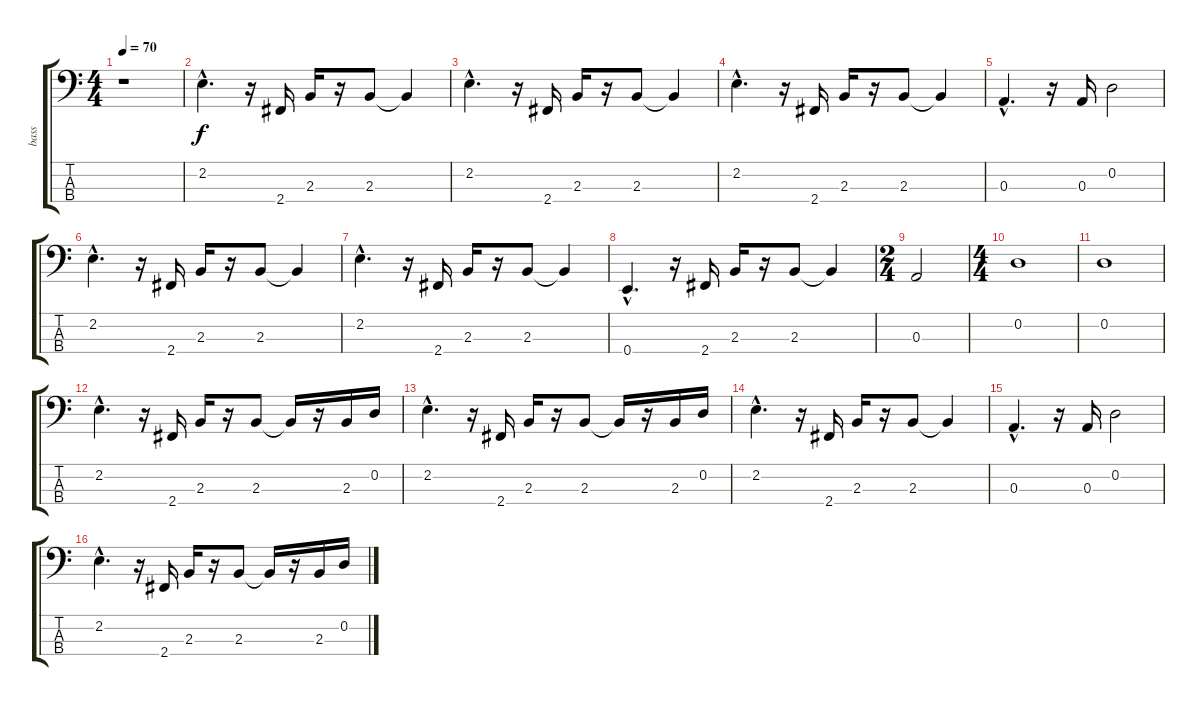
\track ("bass" "bass") {instrument electricbassfinger}
\staff {score tabs}
\tuning (G2 D2 A1 E1) {hide}
\ts (4 4)
\tempo 70
\clef f4
\ks c
r.1{dy f instrument electricbassfinger} |
2.2{hac}.4{d} r.16 2.4.16 2.3.16 r.16 2.3.8 2.3{t}.4 |
2.2{hac}.4{d} r.16 2.4.16 2.3.16 r.16 2.3.8 2.3{t}.4 |
2.2{hac}.4{d} r.16 2.4.16 2.3.16 r.16 2.3.8 2.3{t}.4 |
0.3{hac}.4{d} r.16 0.3.16 0.2.2 |
2.2{hac}.4{d} r.16 2.4.16 2.3.16 r.16 2.3.8 2.3{t}.4 |
2.2{hac}.4{d} r.16 2.4.16 2.3.16 r.16 2.3.8 2.3{t}.4 |
0.4{hac}.4{d} r.16 2.4.16 2.3.16 r.16 2.3.8 2.3{t}.4 |
\ts (2 4)
0.3.2 |
\ts (4 4)
0.2.1 |
0.2.1 |
2.2{hac}.4{d} r.16 2.4.16 2.3.16 r.16 2.3.8 2.3{t}.16 r.16 2.3.16 0.2.16 |
2.2{hac}.4{d} r.16 2.4.16 2.3.16 r.16 2.3.8 2.3{t}.16 r.16 2.3.16 0.2.16 |
2.2{hac}.4{d} r.16 2.4.16 2.3.16 r.16 2.3.8 2.3{t}.4 |
0.3{hac}.4{d} r.16 0.3.16 0.2.2 |
2.2{hac}.4{d} r.16 2.4.16 2.3.16 r.16 2.3.8 2.3{t}.16 r.16 2.3.16 0.2.16
